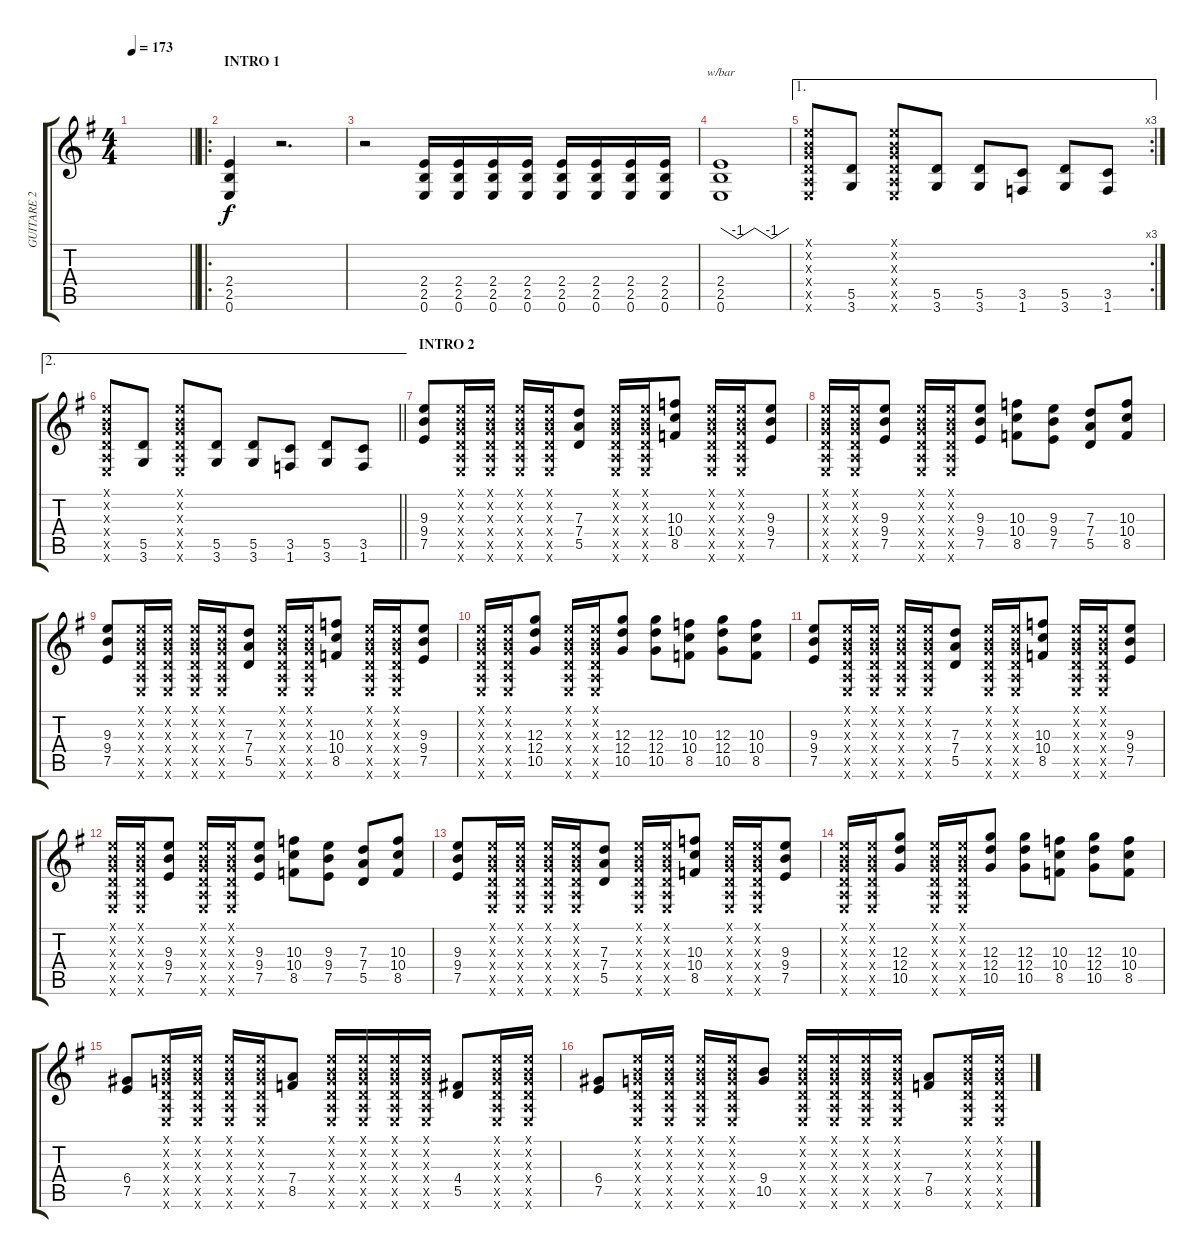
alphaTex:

\track ("GUITARE 2" "GUITARE 2") {instrument distortionguitar}
\staff {score tabs}
\tuning (E4 B3 G3 D3 A2 E2) {hide}
\ts (4 4)
\tempo 173
\clef g2
\barLineRight lightlight
\ks g
|
\ro
\section ("" "INTRO 1")
(2.4 2.5 0.6).4 r.2{d} |
r.2 (2.4 2.5 0.6).16 (2.4 2.5 0.6).16 (2.4 2.5 0.6).16 (2.4 2.5 0.6).16 (2.4 2.5 0.6).16 (2.4 2.5 0.6).16 (2.4 2.5 0.6).16 (2.4 2.5 0.6).16 |
(2.4 2.5 0.6).1{tbe (custom default 0 0 15 -4 30 0 45 -4 60 0)} |
\ae 1
\rc 3
(0.1{x} 0.2{x} 0.3{x} 0.4{x} 0.5{x} 0.6{x}).8 (5.5 3.6).8 (0.1{x} 0.2{x} 0.3{x} 0.4{x} 0.5{x} 0.6{x}).8 (5.5 3.6).8 (5.5 3.6).8 (3.5 1.6).8 (5.5 3.6).8 (3.5 1.6).8 |
\ae 2
\barLineRight lightlight
(0.1{x} 0.2{x} 0.3{x} 0.4{x} 0.5{x} 0.6{x}).8 (5.5 3.6).8 (0.1{x} 0.2{x} 0.3{x} 0.4{x} 0.5{x} 0.6{x}).8 (5.5 3.6).8 (5.5 3.6).8 (3.5 1.6).8 (5.5 3.6).8 (3.5 1.6).8 |
\section ("" "INTRO 2")
(9.3 9.4 7.5).8 (0.1{x} 0.2{x} 0.3{x} 0.4{x} 0.5{x} 0.6{x}).16 (0.1{x} 0.2{x} 0.3{x} 0.4{x} 0.5{x} 0.6{x}).16 (0.1{x} 0.2{x} 0.3{x} 0.4{x} 0.5{x} 0.6{x}).16 (0.1{x} 0.2{x} 0.3{x} 0.4{x} 0.5{x} 0.6{x}).16 (7.3 7.4 5.5).8 (0.1{x} 0.2{x} 0.3{x} 0.4{x} 0.5{x} 0.6{x}).16 (0.1{x} 0.2{x} 0.3{x} 0.4{x} 0.5{x} 0.6{x}).16 (10.3 10.4 8.5).8 (0.1{x} 0.2{x} 0.3{x} 0.4{x} 0.5{x} 0.6{x}).16 (0.1{x} 0.2{x} 0.3{x} 0.4{x} 0.5{x} 0.6{x}).16 (9.3 9.4 7.5).8 |
(0.1{x} 0.2{x} 0.3{x} 0.4{x} 0.5{x} 0.6{x}).16 (0.1{x} 0.2{x} 0.3{x} 0.4{x} 0.5{x} 0.6{x}).16 (9.3 9.4 7.5).8 (0.1{x} 0.2{x} 0.3{x} 0.4{x} 0.5{x} 0.6{x}).16 (0.1{x} 0.2{x} 0.3{x} 0.4{x} 0.5{x} 0.6{x}).16 (9.3 9.4 7.5).8 (10.3 10.4 8.5).8 (9.3 9.4 7.5).8 (7.3 7.4 5.5).8 (10.3 10.4 8.5).8 |
(9.3 9.4 7.5).8 (0.1{x} 0.2{x} 0.3{x} 0.4{x} 0.5{x} 0.6{x}).16 (0.1{x} 0.2{x} 0.3{x} 0.4{x} 0.5{x} 0.6{x}).16 (0.1{x} 0.2{x} 0.3{x} 0.4{x} 0.5{x} 0.6{x}).16 (0.1{x} 0.2{x} 0.3{x} 0.4{x} 0.5{x} 0.6{x}).16 (7.3 7.4 5.5).8 (0.1{x} 0.2{x} 0.3{x} 0.4{x} 0.5{x} 0.6{x}).16 (0.1{x} 0.2{x} 0.3{x} 0.4{x} 0.5{x} 0.6{x}).16 (10.3 10.4 8.5).8 (0.1{x} 0.2{x} 0.3{x} 0.4{x} 0.5{x} 0.6{x}).16 (0.1{x} 0.2{x} 0.3{x} 0.4{x} 0.5{x} 0.6{x}).16 (9.3 9.4 7.5).8 |
(0.1{x} 0.2{x} 0.3{x} 0.4{x} 0.5{x} 0.6{x}).16 (0.1{x} 0.2{x} 0.3{x} 0.4{x} 0.5{x} 0.6{x}).16 (12.3 12.4 10.5).8 (0.1{x} 0.2{x} 0.3{x} 0.4{x} 0.5{x} 0.6{x}).16 (0.1{x} 0.2{x} 0.3{x} 0.4{x} 0.5{x} 0.6{x}).16 (12.3 12.4 10.5).8 (12.3 12.4 10.5).8 (10.3 10.4 8.5).8 (12.3 12.4 10.5).8 (10.3 10.4 8.5).8 |
(9.3 9.4 7.5).8 (0.1{x} 0.2{x} 0.3{x} 0.4{x} 0.5{x} 0.6{x}).16 (0.1{x} 0.2{x} 0.3{x} 0.4{x} 0.5{x} 0.6{x}).16 (0.1{x} 0.2{x} 0.3{x} 0.4{x} 0.5{x} 0.6{x}).16 (0.1{x} 0.2{x} 0.3{x} 0.4{x} 0.5{x} 0.6{x}).16 (7.3 7.4 5.5).8 (0.1{x} 0.2{x} 0.3{x} 0.4{x} 0.5{x} 0.6{x}).16 (0.1{x} 0.2{x} 0.3{x} 0.4{x} 0.5{x} 0.6{x}).16 (10.3 10.4 8.5).8 (0.1{x} 0.2{x} 0.3{x} 0.4{x} 0.5{x} 0.6{x}).16 (0.1{x} 0.2{x} 0.3{x} 0.4{x} 0.5{x} 0.6{x}).16 (9.3 9.4 7.5).8 |
(0.1{x} 0.2{x} 0.3{x} 0.4{x} 0.5{x} 0.6{x}).16 (0.1{x} 0.2{x} 0.3{x} 0.4{x} 0.5{x} 0.6{x}).16 (9.3 9.4 7.5).8 (0.1{x} 0.2{x} 0.3{x} 0.4{x} 0.5{x} 0.6{x}).16 (0.1{x} 0.2{x} 0.3{x} 0.4{x} 0.5{x} 0.6{x}).16 (9.3 9.4 7.5).8 (10.3 10.4 8.5).8 (9.3 9.4 7.5).8 (7.3 7.4 5.5).8 (10.3 10.4 8.5).8 |
(9.3 9.4 7.5).8 (0.1{x} 0.2{x} 0.3{x} 0.4{x} 0.5{x} 0.6{x}).16 (0.1{x} 0.2{x} 0.3{x} 0.4{x} 0.5{x} 0.6{x}).16 (0.1{x} 0.2{x} 0.3{x} 0.4{x} 0.5{x} 0.6{x}).16 (0.1{x} 0.2{x} 0.3{x} 0.4{x} 0.5{x} 0.6{x}).16 (7.3 7.4 5.5).8 (0.1{x} 0.2{x} 0.3{x} 0.4{x} 0.5{x} 0.6{x}).16 (0.1{x} 0.2{x} 0.3{x} 0.4{x} 0.5{x} 0.6{x}).16 (10.3 10.4 8.5).8 (0.1{x} 0.2{x} 0.3{x} 0.4{x} 0.5{x} 0.6{x}).16 (0.1{x} 0.2{x} 0.3{x} 0.4{x} 0.5{x} 0.6{x}).16 (9.3 9.4 7.5).8 |
(0.1{x} 0.2{x} 0.3{x} 0.4{x} 0.5{x} 0.6{x}).16 (0.1{x} 0.2{x} 0.3{x} 0.4{x} 0.5{x} 0.6{x}).16 (12.3 12.4 10.5).8 (0.1{x} 0.2{x} 0.3{x} 0.4{x} 0.5{x} 0.6{x}).16 (0.1{x} 0.2{x} 0.3{x} 0.4{x} 0.5{x} 0.6{x}).16 (12.3 12.4 10.5).8 (12.3 12.4 10.5).8 (10.3 10.4 8.5).8 (12.3 12.4 10.5).8 (10.3 10.4 8.5).8 |
(6.4 7.5).8 (0.1{x} 0.2{x} 0.3{x} 0.4{x} 0.5{x} 0.6{x}).16 (0.1{x} 0.2{x} 0.3{x} 0.4{x} 0.5{x} 0.6{x}).16 (0.1{x} 0.2{x} 0.3{x} 0.4{x} 0.5{x} 0.6{x}).16 (0.1{x} 0.2{x} 0.3{x} 0.4{x} 0.5{x} 0.6{x}).16 (7.4 8.5).8 (0.1{x} 0.2{x} 0.3{x} 0.4{x} 0.5{x} 0.6{x}).16 (0.1{x} 0.2{x} 0.3{x} 0.4{x} 0.5{x} 0.6{x}).16 (0.1{x} 0.2{x} 0.3{x} 0.4{x} 0.5{x} 0.6{x}).16 (0.1{x} 0.2{x} 0.3{x} 0.4{x} 0.5{x} 0.6{x}).16 (4.4 5.5).8 (0.1{x} 0.2{x} 0.3{x} 0.4{x} 0.5{x} 0.6{x}).16 (0.1{x} 0.2{x} 0.3{x} 0.4{x} 0.5{x} 0.6{x}).16 |
(6.4 7.5).8 (0.1{x} 0.2{x} 0.3{x} 0.4{x} 0.5{x} 0.6{x}).16 (0.1{x} 0.2{x} 0.3{x} 0.4{x} 0.5{x} 0.6{x}).16 (0.1{x} 0.2{x} 0.3{x} 0.4{x} 0.5{x} 0.6{x}).16 (0.1{x} 0.2{x} 0.3{x} 0.4{x} 0.5{x} 0.6{x}).16 (9.4 10.5).8 (0.1{x} 0.2{x} 0.3{x} 0.4{x} 0.5{x} 0.6{x}).16 (0.1{x} 0.2{x} 0.3{x} 0.4{x} 0.5{x} 0.6{x}).16 (0.1{x} 0.2{x} 0.3{x} 0.4{x} 0.5{x} 0.6{x}).16 (0.1{x} 0.2{x} 0.3{x} 0.4{x} 0.5{x} 0.6{x}).16 (7.4 8.5).8 (0.1{x} 0.2{x} 0.3{x} 0.4{x} 0.5{x} 0.6{x}).16 (0.1{x} 0.2{x} 0.3{x} 0.4{x} 0.5{x} 0.6{x}).16
